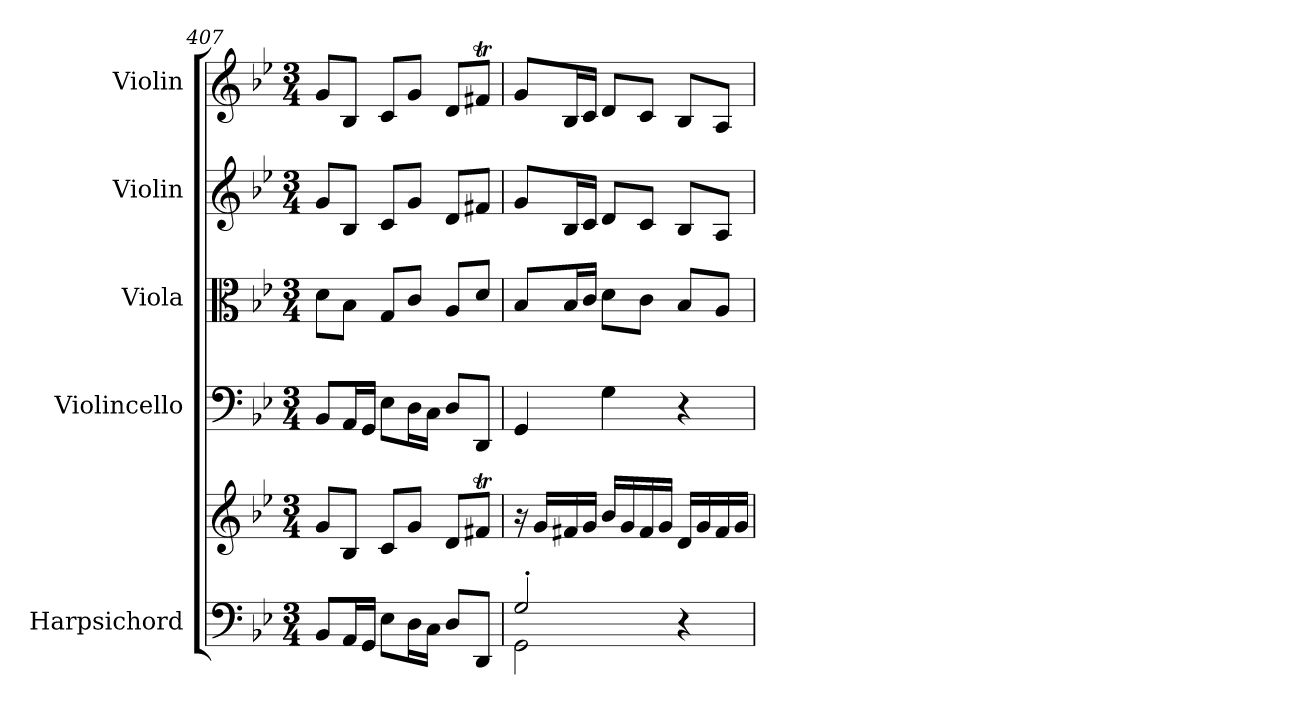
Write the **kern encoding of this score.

**kern	**kern	**kern	**kern	**kern	**kern
*part5	*part5	*part4	*part3	*part2	*part1
*staff6	*staff5	*staff4	*staff3	*staff2	*staff1
*I"Harpsichord	*	*I"Violincello	*I"Viola	*I"Violin	*I"Violin
*I'Hpschd	*	*I'Vc	*I'Vla	*I'Vln	*I'Vln
*clefF4	*clefG2	*clefF4	*clefC3	*clefG2	*clefG2
*k[b-e-]	*k[b-e-]	*k[b-e-]	*k[b-e-]	*k[b-e-]	*k[b-e-]
*M3/4	*M3/4	*M3/4	*M3/4	*M3/4	*M3/4
=407	=407	=407	=407	=407	=407
8BB-/L	8g/L	8BB-/L	8d\L	8g/L	8g/L
16AA/L	8B-/J	16AA/L	8B-\J	8B-/J	8B-/J
16GG/JJ	.	16GG/JJ	.	.	.
8E-\L	8c/L	8E-\L	8G/L	8c/L	8c/L
16D\L	8g/J	16D\L	8c/J	8g/J	8g/J
16C\JJ	.	16C\JJ	.	.	.
8D/L	8d/L	8D/L	8A/L	8d/L	8d/L
8DD/J	8f#Xt/J	8DD/J	8d/J	8f#X/J	8f#Xt/J
=408	=408	=408	=408	=408	=408
*^	*	*	*	*	*
2G'/	2GG\	16r	4GG/	8B-/L	8g/L	8g/L
.	.	16g/LL	.	.	.	.
.	.	16f#X/	.	16B-/L	16B-/L	16B-/L
.	.	16g/JJ	.	16c/JJ	16c/JJ	16c/JJ
.	.	16b-/LL	4G\	8d\L	8d/L	8d/L
.	.	16g/	.	.	.	.
.	.	16f#/	.	8c\J	8c/J	8c/J
.	.	16g/JJ	.	.	.	.
4r	4ryy	16d/LL	4r	8B-/L	8B-/L	8B-/L
.	.	16g/	.	.	.	.
.	.	16f#/	.	8A/J	8A/J	8A/J
.	.	16g/JJ	.	.	.	.
*v	*v	*	*	*	*	*
=	=	=	=	=	=
*-	*-	*-	*-	*-	*-
